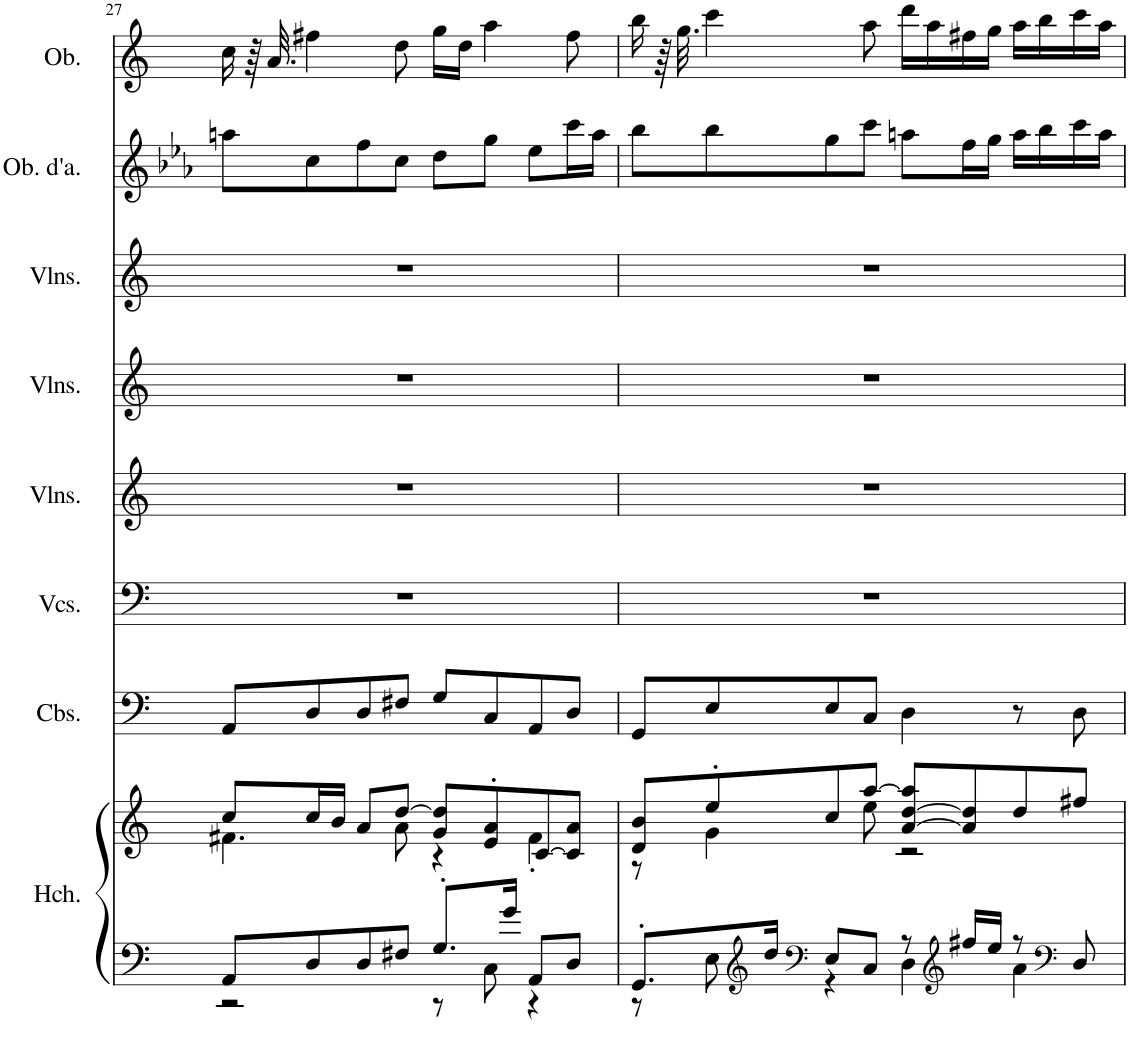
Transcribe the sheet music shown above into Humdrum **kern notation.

**kern	**kern	**kern	**kern	**kern	**kern	**kern	**kern	**kern
*part8	*part8	*part7	*part6	*part5	*part4	*part3	*part2	*part1
*staff9	*staff8	*staff7	*staff6	*staff5	*staff4	*staff3	*staff2	*staff1
*I"Harpsichord, Harpsichord	*	*I"Contrabasses, Double Bass	*I"Violoncellos, Cello	*I"Violins, Viola	*I"Violins, Violin II	*I"Violins, Violin I	*I"Oboe d'amore	*I"Oboe
*I'Hch.	*	*I'Cbs.	*I'Vcs.	*I'Vlns.	*I'Vlns.	*I'Vlns.	*I'Ob. d'a.	*I'Ob.
!!LO:PB:g=z
*clefF4	*clefG2	*clefF4	*clefF4	*clefG2	*clefG2	*clefG2	*clefG2	*clefG2
*	*	*Trd7c12	*	*	*	*	*Trd2c3	*
*k[]	*k[]	*k[]	*k[]	*k[]	*k[]	*k[]	*k[b-e-a-]	*k[]
*M4/4	*M4/4	*M4/4	*M4/4	*M4/4	*M4/4	*M4/4	*M4/4	*M4/4
=27	=27	=27	=27	=27	=27	=27	=27	=27
*^	*^	*	*	*	*	*	*	*
8AA/L	2r	8cc/L	4.f#X\	8AA/L	1r	1r	1r	1r	8aan\L	16cc\
.	.	.	.	.	.	.	.	.	.	64r
.	.	.	.	.	.	.	.	.	.	32.a/
8D/	.	16cc/L	.	8D/	.	.	.	.	8cc\	4ff#X\
.	.	16b/JJ	.	.	.	.	.	.	.	.
8D/	.	8a/L	.	8D/	.	.	.	.	8ff\	.
8F#X/J	.	[8dd/J	8a\	8F#X/J	.	.	.	.	8cc\J	8dd\
8.G'/L	8r	8g/ 8dd/]L	4r	8G/L	.	.	.	.	8dd\L	16gg\LL
.	.	.	.	.	.	.	.	.	.	16dd\JJ
.	8C\	8e/' 8a/'	.	8C/	.	.	.	.	8gg\J	4aa\
16g/Jk	.	.	.	.	.	.	.	.	.	.
8AA/L	4r	[8c/	4f#'\	8AA/	.	.	.	.	8ee-\L	.
8D/J	.	8c/] 8a/J	.	8D/J	.	.	.	.	16ccc\L	8ff#\
.	.	.	.	.	.	.	.	.	16aa\JJ	.
=28	=28	=28	=28	=28	=28	=28	=28	=28	=28	=28
8.GG'/L	8r	8d/ 8b/L	8r	8GG/L	1r	1r	1r	1r	8bb-\L	16bb\
.	.	.	.	.	.	.	.	.	.	64r
.	.	.	.	.	.	.	.	.	.	32.gg\
.	8E\	8ee'/	4g\	8E/	.	.	.	.	8bb-\	4ccc\
*clefG2	*	*	*	*	*	*	*	*	*	*
16dd/Jk	.	.	.	.	.	.	.	.	.	.
*clefF4	*	*	*	*	*	*	*	*	*	*
8E/L	4r	8cc/	.	8E/	.	.	.	.	8gg\	.
8C/J	.	[8aa/J	8ee\	8C/J	.	.	.	.	8ccc\J	8aa\
8r	4D\	[8a/ [8dd/ 8aa/]L	2r	4D\	.	.	.	.	8aan\L	16ddd\LL
.	.	.	.	.	.	.	.	.	.	16aa\
*clefG2	*	*	*	*	*	*	*	*	*	*
16ff#X/LL	.	8a/] 8dd/]	.	.	.	.	.	.	16ff\L	16ff#X\
16ee/JJ	.	.	.	.	.	.	.	.	16gg\JJ	16gg\JJ
8r	4a\	8dd/	.	8r	.	.	.	.	16aa\LL	16aa\LL
.	.	.	.	.	.	.	.	.	16bb-\	16bb\
*clefF4	*	*	*	*	*	*	*	*	*	*
8D/	.	8ff#X/J	.	8D\	.	.	.	.	16ccc\	16ccc\
.	.	.	.	.	.	.	.	.	16aa\JJ	16aa\JJ
*v	*v	*	*	*	*	*	*	*	*	*
*	*v	*v	*	*	*	*	*	*	*
=	=	=	=	=	=	=	=	=
*-	*-	*-	*-	*-	*-	*-	*-	*-
